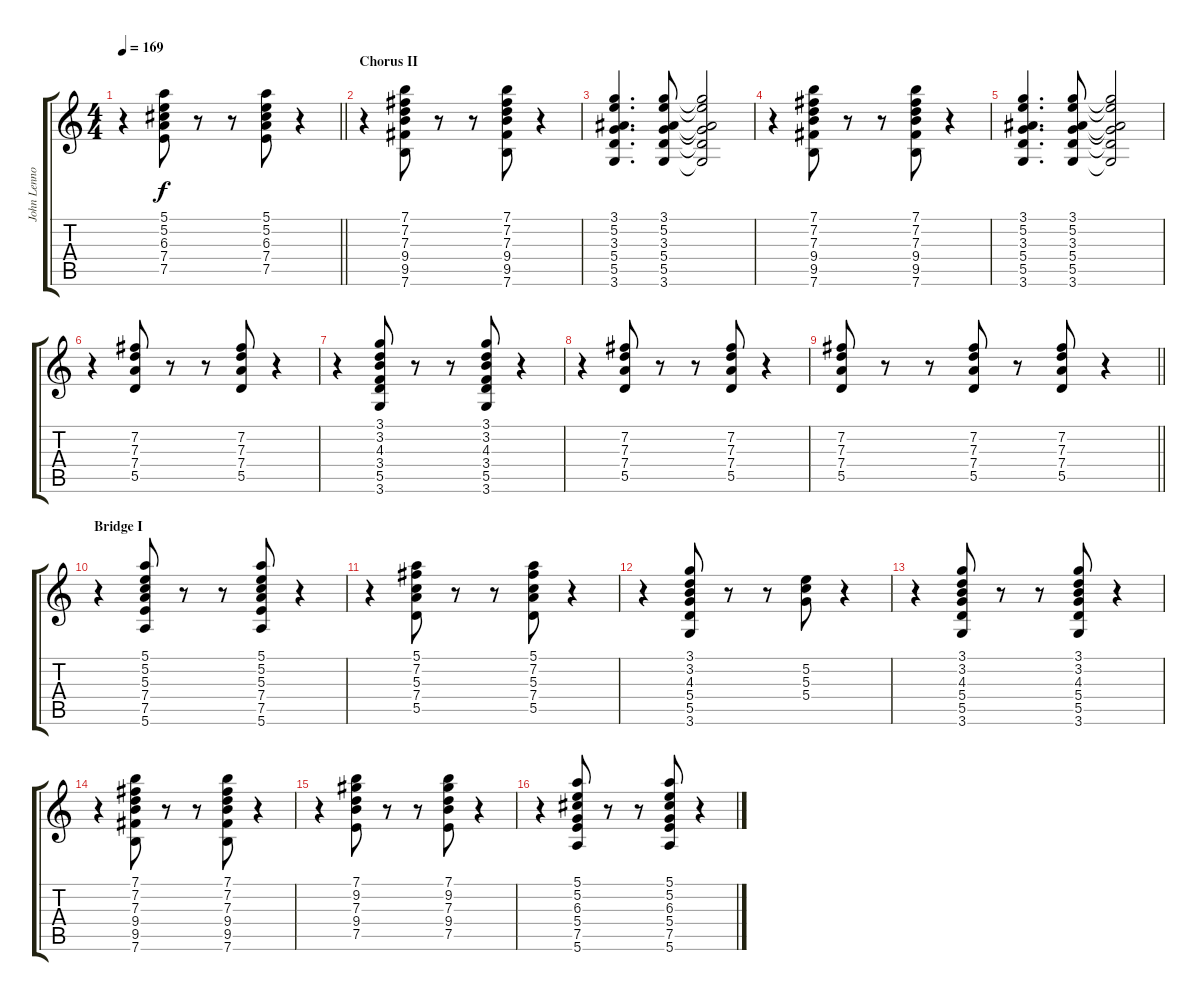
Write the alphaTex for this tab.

\track ("John Lennon" "John Lenno") {instrument electricguitarclean}
\staff {score tabs}
\tuning (E4 B3 G3 D3 A2 E2) {hide}
\ts (4 4)
\tempo 169
\clef g2
\barLineRight lightlight
\ks c
r.4{dy f} (5.1 5.2 6.3 7.4 7.5).8 r.8 r.8 (5.1 5.2 6.3 7.4 7.5).8 r.4 |
\section ("" "Chorus II")
r.4 (7.1 7.2 7.3 9.4 9.5 7.6).8 r.8 r.8 (7.1 7.2 7.3 9.4 9.5 7.6).8 r.4 |
(3.1 5.2 3.3 5.4 5.5 3.6).4{d} (3.1 5.2 3.3 5.4 5.5 3.6).8 (3.1{t} 5.2{t} 3.3{t} 5.4{t} 5.5{t} 3.6{t}).2 |
r.4 (7.1 7.2 7.3 9.4 9.5 7.6).8 r.8 r.8 (7.1 7.2 7.3 9.4 9.5 7.6).8 r.4 |
(3.1 5.2 3.3 5.4 5.5 3.6).4{d} (3.1 5.2 3.3 5.4 5.5 3.6).8 (3.1{t} 5.2{t} 3.3{t} 5.4{t} 5.5{t} 3.6{t}).2 |
r.4 (7.2 7.3 7.4 5.5).8 r.8 r.8 (7.2 7.3 7.4 5.5).8 r.4 |
r.4 (3.1 3.2 4.3 3.4 5.5 3.6).8 r.8 r.8 (3.1 3.2 4.3 3.4 5.5 3.6).8 r.4 |
r.4 (7.2 7.3 7.4 5.5).8 r.8 r.8 (7.2 7.3 7.4 5.5).8 r.4 |
\barLineRight lightlight
(7.2 7.3 7.4 5.5).8 r.8 r.8 (7.2 7.3 7.4 5.5).8 r.8 (7.2 7.3 7.4 5.5).8 r.4 |
\section ("" "Bridge I")
r.4 (5.1 5.2 5.3 7.4 7.5 5.6).8 r.8 r.8 (5.1 5.2 5.3 7.4 7.5 5.6).8 r.4 |
r.4 (5.1 7.2 5.3 7.4 5.5).8 r.8 r.8 (5.1 7.2 5.3 7.4 5.5).8 r.4 |
r.4 (3.1 3.2 4.3 5.4 5.5 3.6).8 r.8 r.8 (5.2 5.3 5.4).8 r.4 |
r.4 (3.1 3.2 4.3 5.4 5.5 3.6).8 r.8 r.8 (3.1 3.2 4.3 5.4 5.5 3.6).8 r.4 |
r.4 (7.1 7.2 7.3 9.4 9.5 7.6).8 r.8 r.8 (7.1 7.2 7.3 9.4 9.5 7.6).8 r.4 |
r.4 (7.1 9.2 7.3 9.4 7.5).8 r.8 r.8 (7.1 9.2 7.3 9.4 7.5).8 r.4 |
r.4 (5.1 5.2 6.3 5.4 7.5 5.6).8 r.8 r.8 (5.1 5.2 6.3 5.4 7.5 5.6).8 r.4
